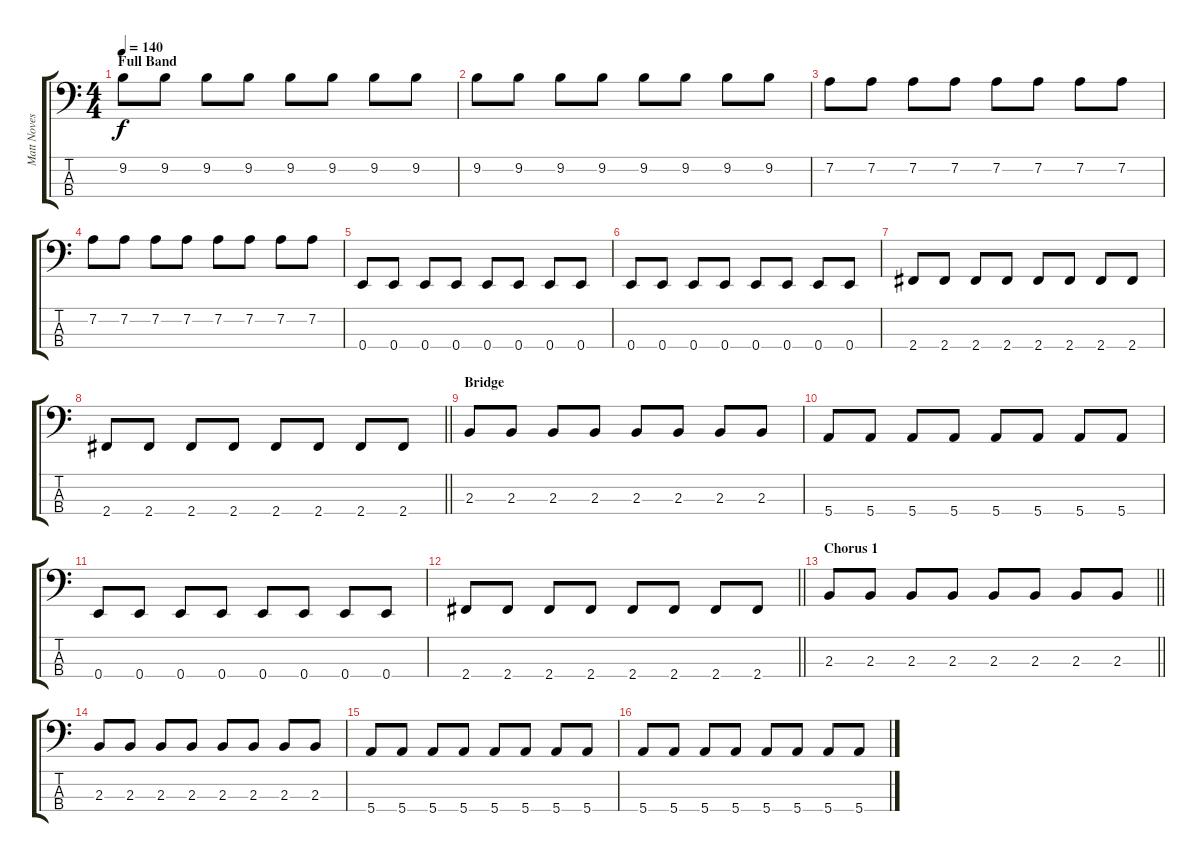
\track ("Matt Noveskey" "Matt Noves") {instrument electricbasspick}
\staff {score tabs}
\tuning (G2 D2 A1 E1) {hide}
\ts (4 4)
\section ("" "Full Band")
\tempo 140
\clef f4
\ks c
9.2.8{dy f} 9.2.8 9.2.8 9.2.8 9.2.8 9.2.8 9.2.8 9.2.8 |
9.2.8 9.2.8 9.2.8 9.2.8 9.2.8 9.2.8 9.2.8 9.2.8 |
7.2.8 7.2.8 7.2.8 7.2.8 7.2.8 7.2.8 7.2.8 7.2.8 |
7.2.8 7.2.8 7.2.8 7.2.8 7.2.8 7.2.8 7.2.8 7.2.8 |
0.4.8 0.4.8 0.4.8 0.4.8 0.4.8 0.4.8 0.4.8 0.4.8 |
0.4.8 0.4.8 0.4.8 0.4.8 0.4.8 0.4.8 0.4.8 0.4.8 |
2.4.8 2.4.8 2.4.8 2.4.8 2.4.8 2.4.8 2.4.8 2.4.8 |
\barLineRight lightlight
2.4.8 2.4.8 2.4.8 2.4.8 2.4.8 2.4.8 2.4.8 2.4.8 |
\section ("" "Bridge")
2.3.8 2.3.8 2.3.8 2.3.8 2.3.8 2.3.8 2.3.8 2.3.8 |
5.4.8 5.4.8 5.4.8 5.4.8 5.4.8 5.4.8 5.4.8 5.4.8 |
0.4.8 0.4.8 0.4.8 0.4.8 0.4.8 0.4.8 0.4.8 0.4.8 |
\barLineRight lightlight
2.4.8 2.4.8 2.4.8 2.4.8 2.4.8 2.4.8 2.4.8 2.4.8 |
\section ("" "Chorus 1")
\barLineRight lightlight
2.3.8 2.3.8 2.3.8 2.3.8 2.3.8 2.3.8 2.3.8 2.3.8 |
2.3.8 2.3.8 2.3.8 2.3.8 2.3.8 2.3.8 2.3.8 2.3.8 |
5.4.8 5.4.8 5.4.8 5.4.8 5.4.8 5.4.8 5.4.8 5.4.8 |
5.4.8 5.4.8 5.4.8 5.4.8 5.4.8 5.4.8 5.4.8 5.4.8
